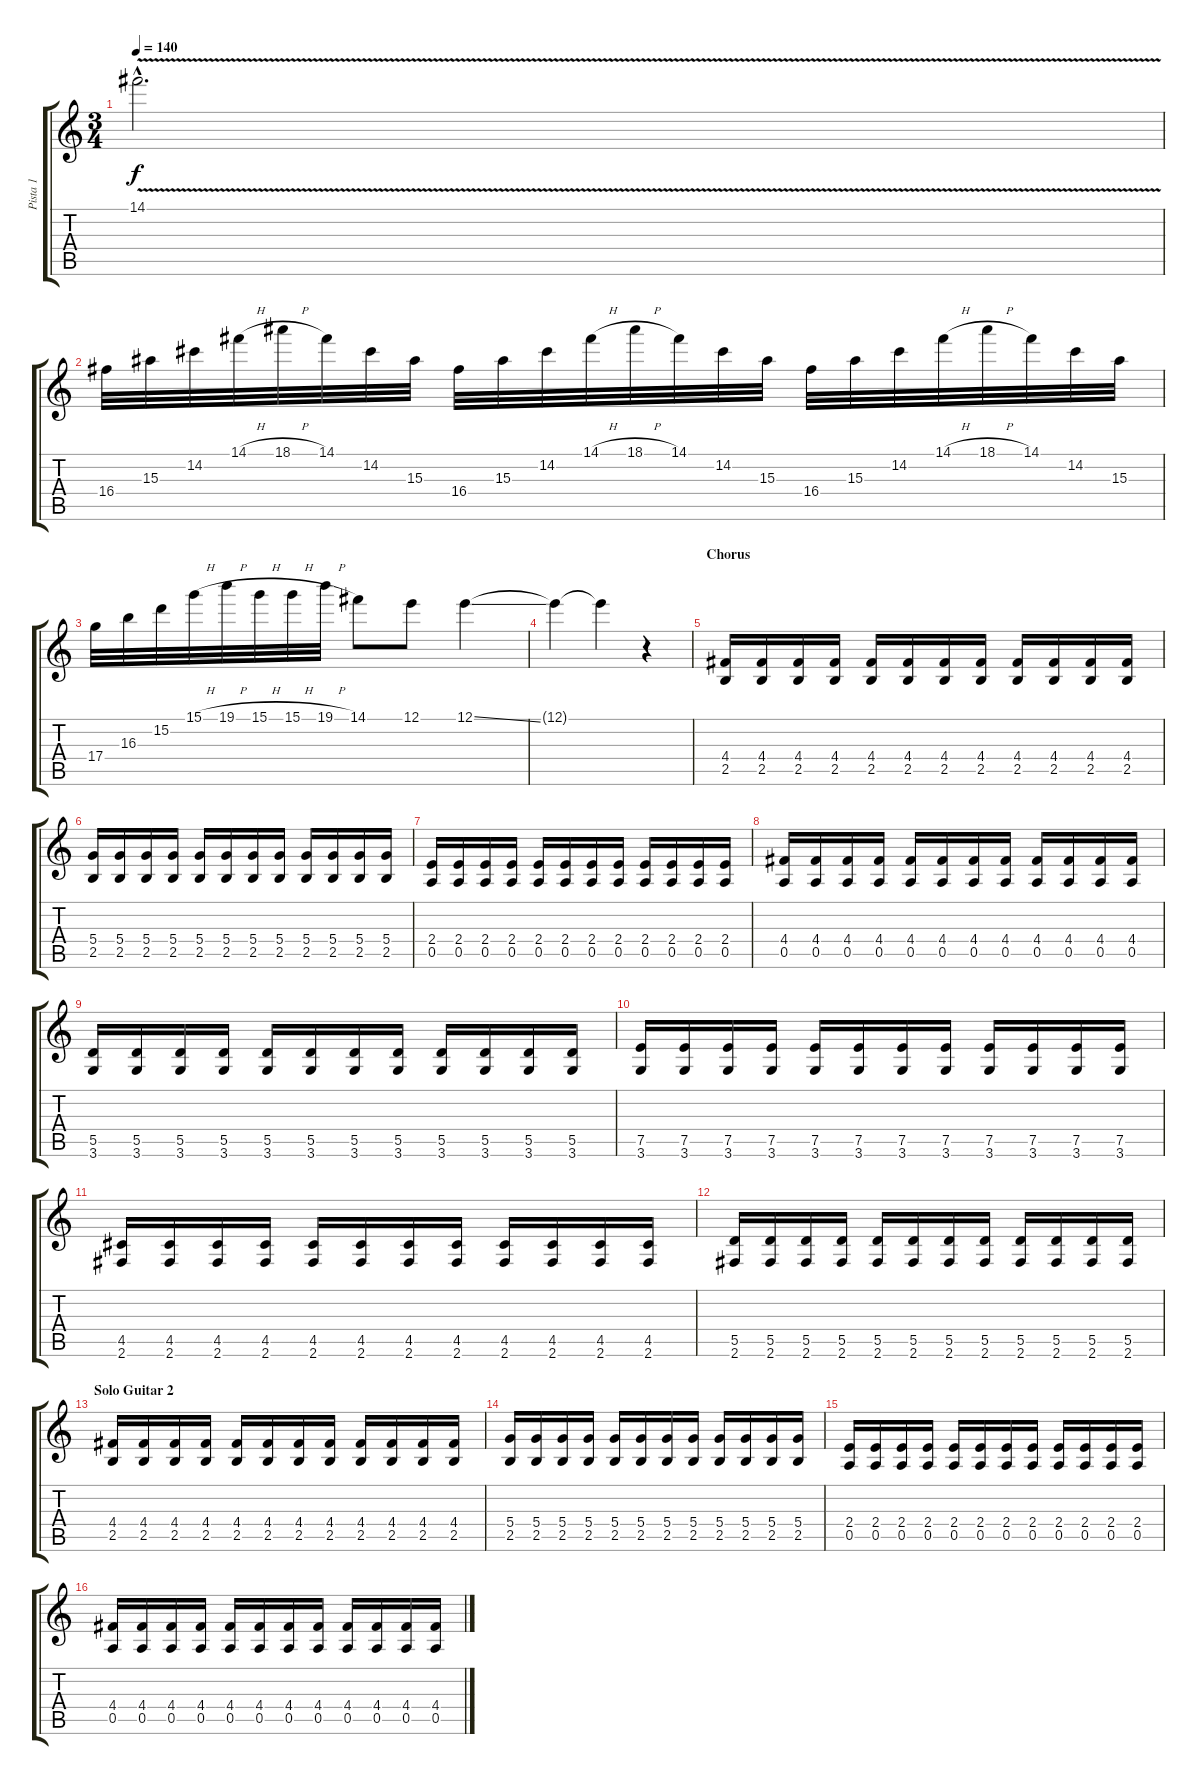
\track ("Pista 1" "Pista 1") {instrument distortionguitar}
\staff {score tabs}
\tuning (E4 B3 G3 D3 A2 E2) {hide}
\ts (3 4)
\tempo 140
\clef g2
\ks c
14.1{v hac}.2{d dy f} |
16.4.32 15.3.32 14.2.32 14.1{h}.32 18.1{h}.32 14.1.32 14.2.32 15.3.32 16.4.32 15.3.32 14.2.32 14.1{h}.32 18.1{h}.32 14.1.32 14.2.32 15.3.32 16.4.32 15.3.32 14.2.32 14.1{h}.32 18.1{h}.32 14.1.32 14.2.32 15.3.32 |
17.4.32 16.3.32 15.2.32 15.1{h}.32 19.1{h}.32 15.1{h}.32 15.1{h}.32 19.1{h}.32 14.1.8 12.1.8 12.1{ss}.4 |
12.1{t}.4 12.1{t}.4 r.4 |
\section ("" "Chorus")
(4.4 2.5).16{volume 16 balance 10} (4.4 2.5).16 (4.4 2.5).16 (4.4 2.5).16 (4.4 2.5).16 (4.4 2.5).16 (4.4 2.5).16 (4.4 2.5).16 (4.4 2.5).16 (4.4 2.5).16 (4.4 2.5).16 (4.4 2.5).16 |
(5.4 2.5).16 (5.4 2.5).16 (5.4 2.5).16 (5.4 2.5).16 (5.4 2.5).16 (5.4 2.5).16 (5.4 2.5).16 (5.4 2.5).16 (5.4 2.5).16 (5.4 2.5).16 (5.4 2.5).16 (5.4 2.5).16 |
(2.4 0.5).16 (2.4 0.5).16 (2.4 0.5).16 (2.4 0.5).16 (2.4 0.5).16 (2.4 0.5).16 (2.4 0.5).16 (2.4 0.5).16 (2.4 0.5).16 (2.4 0.5).16 (2.4 0.5).16 (2.4 0.5).16 |
(4.4 0.5).16 (4.4 0.5).16 (4.4 0.5).16 (4.4 0.5).16 (4.4 0.5).16 (4.4 0.5).16 (4.4 0.5).16 (4.4 0.5).16 (4.4 0.5).16 (4.4 0.5).16 (4.4 0.5).16 (4.4 0.5).16 |
(5.5 3.6).16 (5.5 3.6).16 (5.5 3.6).16 (5.5 3.6).16 (5.5 3.6).16 (5.5 3.6).16 (5.5 3.6).16 (5.5 3.6).16 (5.5 3.6).16 (5.5 3.6).16 (5.5 3.6).16 (5.5 3.6).16 |
(7.5 3.6).16 (7.5 3.6).16 (7.5 3.6).16 (7.5 3.6).16 (7.5 3.6).16 (7.5 3.6).16 (7.5 3.6).16 (7.5 3.6).16 (7.5 3.6).16 (7.5 3.6).16 (7.5 3.6).16 (7.5 3.6).16 |
(4.5 2.6).16 (4.5 2.6).16 (4.5 2.6).16 (4.5 2.6).16 (4.5 2.6).16 (4.5 2.6).16 (4.5 2.6).16 (4.5 2.6).16 (4.5 2.6).16 (4.5 2.6).16 (4.5 2.6).16 (4.5 2.6).16 |
(5.5 2.6).16 (5.5 2.6).16 (5.5 2.6).16 (5.5 2.6).16 (5.5 2.6).16 (5.5 2.6).16 (5.5 2.6).16 (5.5 2.6).16 (5.5 2.6).16 (5.5 2.6).16 (5.5 2.6).16 (5.5 2.6).16 |
\section ("" "Solo Guitar 2")
(4.4 2.5).16 (4.4 2.5).16 (4.4 2.5).16 (4.4 2.5).16 (4.4 2.5).16 (4.4 2.5).16 (4.4 2.5).16 (4.4 2.5).16 (4.4 2.5).16 (4.4 2.5).16 (4.4 2.5).16 (4.4 2.5).16 |
(5.4 2.5).16 (5.4 2.5).16 (5.4 2.5).16 (5.4 2.5).16 (5.4 2.5).16 (5.4 2.5).16 (5.4 2.5).16 (5.4 2.5).16 (5.4 2.5).16 (5.4 2.5).16 (5.4 2.5).16 (5.4 2.5).16 |
(2.4 0.5).16 (2.4 0.5).16 (2.4 0.5).16 (2.4 0.5).16 (2.4 0.5).16 (2.4 0.5).16 (2.4 0.5).16 (2.4 0.5).16 (2.4 0.5).16 (2.4 0.5).16 (2.4 0.5).16 (2.4 0.5).16 |
(4.4 0.5).16 (4.4 0.5).16 (4.4 0.5).16 (4.4 0.5).16 (4.4 0.5).16 (4.4 0.5).16 (4.4 0.5).16 (4.4 0.5).16 (4.4 0.5).16 (4.4 0.5).16 (4.4 0.5).16 (4.4 0.5).16
